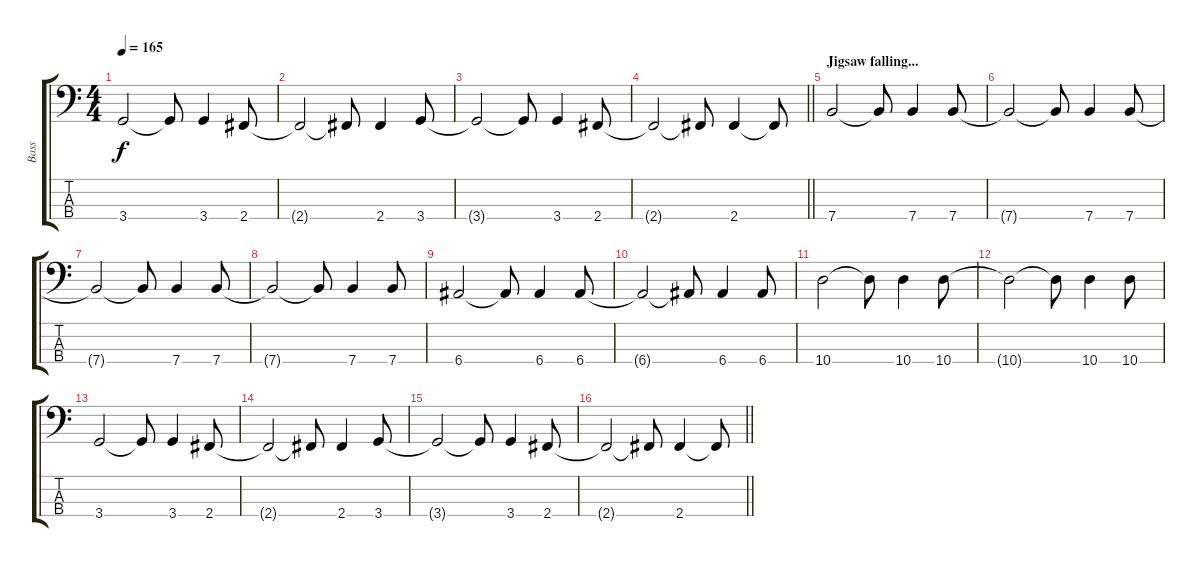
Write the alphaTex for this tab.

\track ("Bass" "Bass") {instrument electricbassfinger}
\staff {score tabs}
\tuning (G2 D2 A1 E1) {hide}
\ts (4 4)
\tempo 165
\clef f4
\ks c
3.4.2{dy f} 3.4{t}.8 3.4.4 2.4.8 |
2.4{t}.2 2.4{t}.8 2.4.4 3.4.8 |
3.4{t}.2 3.4{t}.8 3.4.4 2.4.8 |
\barLineRight lightlight
2.4{t}.2 2.4{t}.8 2.4.4 2.4{t}.8 |
\section ("" "Jigsaw falling...")
7.4.2 7.4{t}.8 7.4.4 7.4.8 |
7.4{t}.2 7.4{t}.8 7.4.4 7.4.8 |
7.4{t}.2 7.4{t}.8 7.4.4 7.4.8 |
7.4{t}.2 7.4{t}.8 7.4.4 7.4.8 |
6.4.2 6.4{t}.8 6.4.4 6.4.8 |
6.4{t}.2 6.4{t}.8 6.4.4 6.4.8 |
10.4.2 10.4{t}.8 10.4.4 10.4.8 |
10.4{t}.2 10.4{t}.8 10.4.4 10.4.8 |
3.4.2 3.4{t}.8 3.4.4 2.4.8 |
2.4{t}.2 2.4{t}.8 2.4.4 3.4.8 |
3.4{t}.2 3.4{t}.8 3.4.4 2.4.8 |
\barLineRight lightlight
2.4{t}.2 2.4{t}.8 2.4.4 2.4{t}.8
